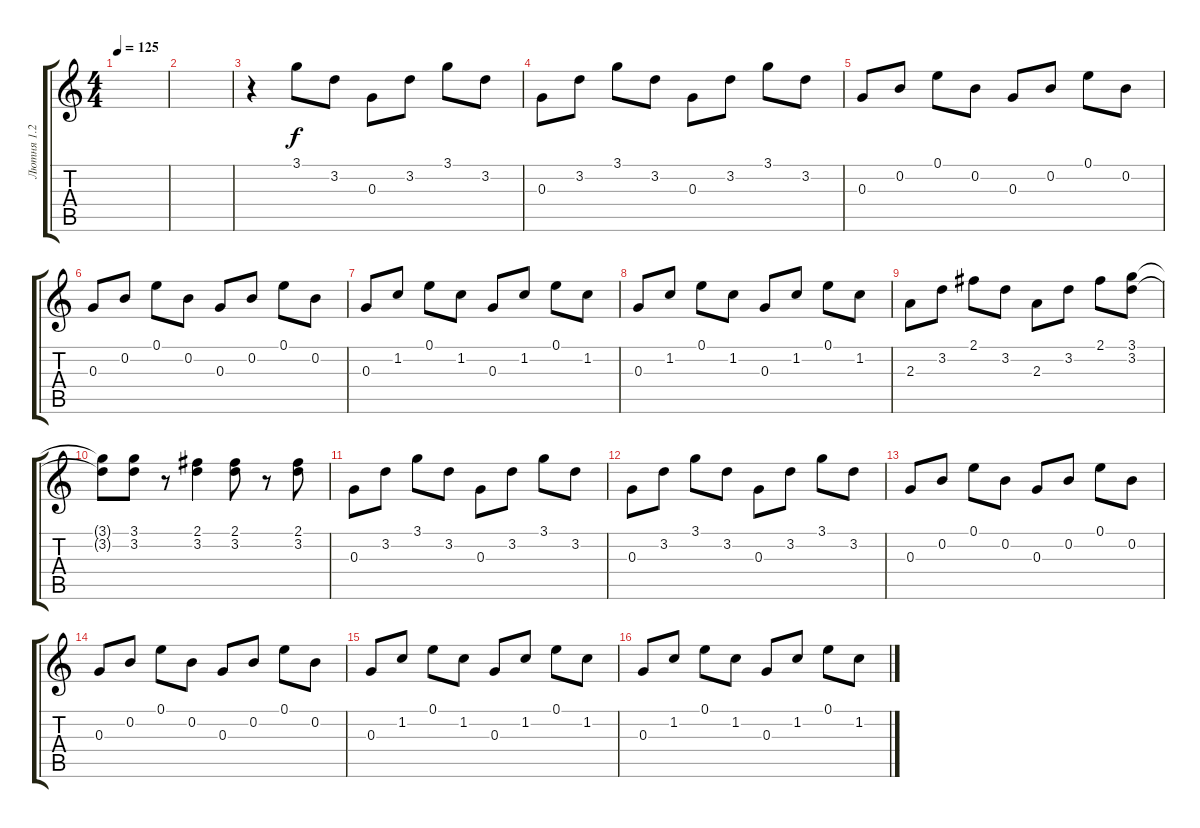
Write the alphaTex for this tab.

\track ("Лютня 1.2 +12" "Лютня 1.2 ") {instrument acousticguitarsteel}
\staff {score tabs}
\tuning (E4 B3 G3 D3 A2 E2) {hide}
\ts (4 4)
\tempo 125
\clef g2
\ks c
|
|
r.4 3.1.8 3.2.8 0.3.8 3.2.8 3.1.8 3.2.8 |
0.3.8 3.2.8 3.1.8 3.2.8 0.3.8 3.2.8 3.1.8 3.2.8 |
0.3.8 0.2.8 0.1.8 0.2.8 0.3.8 0.2.8 0.1.8 0.2.8 |
0.3.8 0.2.8 0.1.8 0.2.8 0.3.8 0.2.8 0.1.8 0.2.8 |
0.3.8 1.2.8 0.1.8 1.2.8 0.3.8 1.2.8 0.1.8 1.2.8 |
0.3.8 1.2.8 0.1.8 1.2.8 0.3.8 1.2.8 0.1.8 1.2.8 |
2.3.8 3.2.8 2.1.8 3.2.8 2.3.8 3.2.8 2.1.8 (3.1 3.2).8 |
(3.1{t} 3.2{t}).8 (3.1 3.2).8 r.8 (2.1 3.2).4 (2.1 3.2).8 r.8 (2.1 3.2).8 |
0.3.8 3.2.8 3.1.8 3.2.8 0.3.8 3.2.8 3.1.8 3.2.8 |
0.3.8 3.2.8 3.1.8 3.2.8 0.3.8 3.2.8 3.1.8 3.2.8 |
0.3.8 0.2.8 0.1.8 0.2.8 0.3.8 0.2.8 0.1.8 0.2.8 |
0.3.8 0.2.8 0.1.8 0.2.8 0.3.8 0.2.8 0.1.8 0.2.8 |
0.3.8 1.2.8 0.1.8 1.2.8 0.3.8 1.2.8 0.1.8 1.2.8 |
0.3.8 1.2.8 0.1.8 1.2.8 0.3.8 1.2.8 0.1.8 1.2.8
